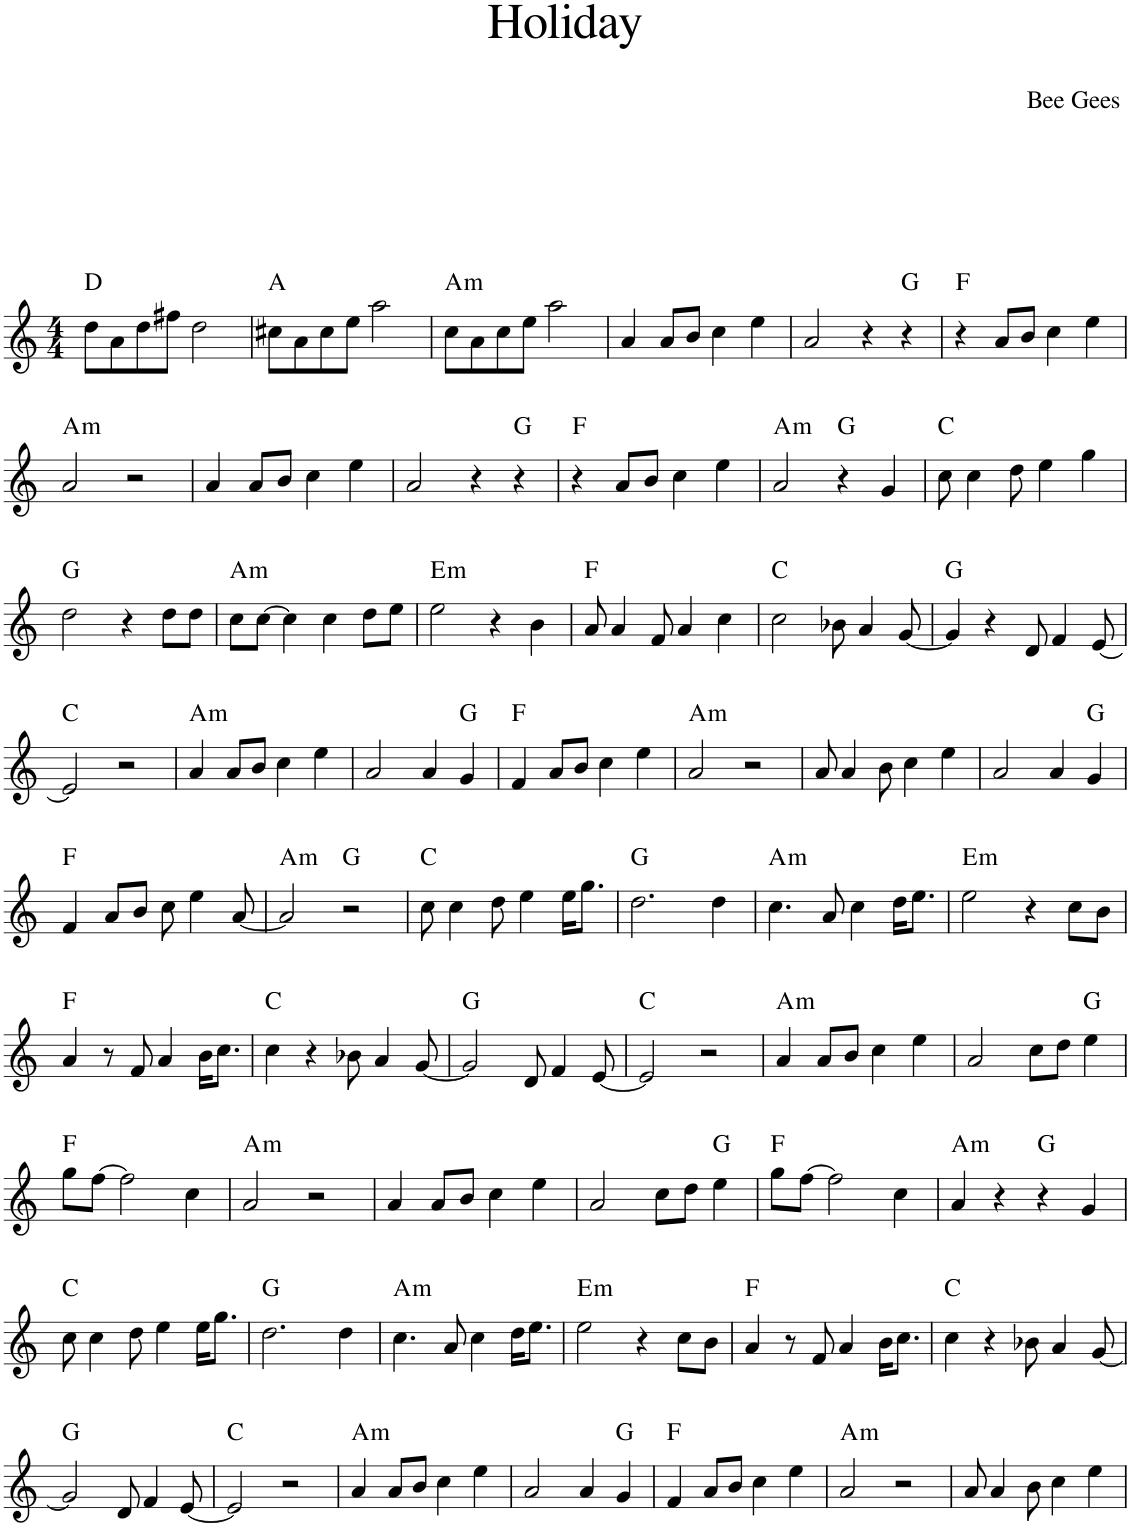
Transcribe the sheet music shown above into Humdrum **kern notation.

**kern	**harte
*part1	*part1
*staff1	*
*I"Piano	*
*I'Pno.	*
*clefG2	*
*k[]	*
*M4/4	*
=1	=1
8dd\L	D:maj
8a\	.
8dd\	.
8ff#X\J	.
2dd\	.
=2	=2
8cc#X\L	A:maj
8a\	.
8cc#\	.
8ee\J	.
2aa\	.
=3	=3
!	!LO:H:kt=m
8cc\L	A:min
8a\	.
8cc\	.
8ee\J	.
2aa\	.
=4	=4
4a/	.
8a/L	.
8b/J	.
4cc\	.
4ee\	.
=5	=5
2a/	.
4r	.
4r	G:maj
=6	=6
4r	F:maj
8a/L	.
8b/J	.
4cc\	.
4ee\	.
!!LO:LB:g=z
=7	=7
!	!LO:H:kt=m
2a/	A:min
2r	.
=8	=8
4a/	.
8a/L	.
8b/J	.
4cc\	.
4ee\	.
=9	=9
2a/	.
4r	.
4r	G:maj
=10	=10
4r	F:maj
8a/L	.
8b/J	.
4cc\	.
4ee\	.
=11	=11
!	!LO:H:kt=m
2a/	A:min
4r	G:maj
4g/	.
=12	=12
8cc\	C:maj
4cc\	.
8dd\	.
4ee\	.
4gg\	.
!!LO:LB:g=z
=13	=13
2dd\	G:maj
4r	.
8dd\L	.
8dd\J	.
=14	=14
!	!LO:H:kt=m
8cc\L	A:min
[8cc\J	.
4cc\]	.
4cc\	.
8dd\L	.
8ee\J	.
=15	=15
!	!LO:H:kt=m
2ee\	E:min
4r	.
4b\	.
=16	=16
8a/	F:maj
4a/	.
8f/	.
4a/	.
4cc\	.
=17	=17
2cc\	C:maj
8b-X\	.
4a/	.
[8g/	.
=18	=18
4g/]	G:maj
4r	.
8d/	.
4f/	.
[8e/	.
!!LO:LB:g=z
=19	=19
2e/]	C:maj
2r	.
=20	=20
!	!LO:H:kt=m
4a/	A:min
8a/L	.
8b/J	.
4cc\	.
4ee\	.
=21	=21
2a/	.
4a/	.
4g/	G:maj
=22	=22
4f/	F:maj
8a/L	.
8b/J	.
4cc\	.
4ee\	.
=23	=23
!	!LO:H:kt=m
2a/	A:min
2r	.
=24	=24
8a/	.
4a/	.
8b\	.
4cc\	.
4ee\	.
=25	=25
2a/	.
4a/	.
4g/	G:maj
!!LO:LB:g=z
=26	=26
4f/	F:maj
8a/L	.
8b/J	.
8cc\	.
4ee\	.
[8a/	.
=27	=27
!	!LO:H:kt=m
2a/]	A:min
2r	G:maj
=28	=28
8cc\	C:maj
4cc\	.
8dd\	.
4ee\	.
16ee\KL	.
8.gg\J	.
=29	=29
2.dd\	G:maj
4dd\	.
=30	=30
!	!LO:H:kt=m
4.cc\	A:min
8a/	.
4cc\	.
16dd\KL	.
8.ee\J	.
=31	=31
!	!LO:H:kt=m
2ee\	E:min
4r	.
8cc\L	.
8b\J	.
!!LO:LB:g=z
=32	=32
4a/	F:maj
8r	.
8f/	.
4a/	.
16b\KL	.
8.cc\J	.
=33	=33
4cc\	C:maj
4r	.
8b-X\	.
4a/	.
[8g/	.
=34	=34
2g/]	G:maj
8d/	.
4f/	.
[8e/	.
=35	=35
2e/]	C:maj
2r	.
=36	=36
!	!LO:H:kt=m
4a/	A:min
8a/L	.
8b/J	.
4cc\	.
4ee\	.
=37	=37
2a/	.
8cc\L	.
8dd\J	.
4ee\	G:maj
!!LO:LB:g=z
=38	=38
8gg\L	F:maj
[8ff\J	.
2ff\]	.
4cc\	.
=39	=39
!	!LO:H:kt=m
2a/	A:min
2r	.
=40	=40
4a/	.
8a/L	.
8b/J	.
4cc\	.
4ee\	.
=41	=41
2a/	.
8cc\L	.
8dd\J	.
4ee\	G:maj
=42	=42
8gg\L	F:maj
[8ff\J	.
2ff\]	.
4cc\	.
=43	=43
!	!LO:H:kt=m
4a/	A:min
4r	.
4r	G:maj
4g/	.
!!LO:LB:g=z
=44	=44
8cc\	C:maj
4cc\	.
8dd\	.
4ee\	.
16ee\KL	.
8.gg\J	.
=45	=45
2.dd\	G:maj
4dd\	.
=46	=46
!	!LO:H:kt=m
4.cc\	A:min
8a/	.
4cc\	.
16dd\KL	.
8.ee\J	.
=47	=47
!	!LO:H:kt=m
2ee\	E:min
4r	.
8cc\L	.
8b\J	.
=48	=48
4a/	F:maj
8r	.
8f/	.
4a/	.
16b\KL	.
8.cc\J	.
=49	=49
4cc\	C:maj
4r	.
8b-X\	.
4a/	.
[8g/	.
!!LO:LB:g=z
=50	=50
2g/]	G:maj
8d/	.
4f/	.
[8e/	.
=51	=51
2e/]	C:maj
2r	.
=52	=52
!	!LO:H:kt=m
4a/	A:min
8a/L	.
8b/J	.
4cc\	.
4ee\	.
=53	=53
2a/	.
4a/	.
4g/	G:maj
=54	=54
4f/	F:maj
8a/L	.
8b/J	.
4cc\	.
4ee\	.
=55	=55
!	!LO:H:kt=m
2a/	A:min
2r	.
=56	=56
8a/	.
4a/	.
8b\	.
4cc\	.
4ee\	.
=	=
*-	*-
